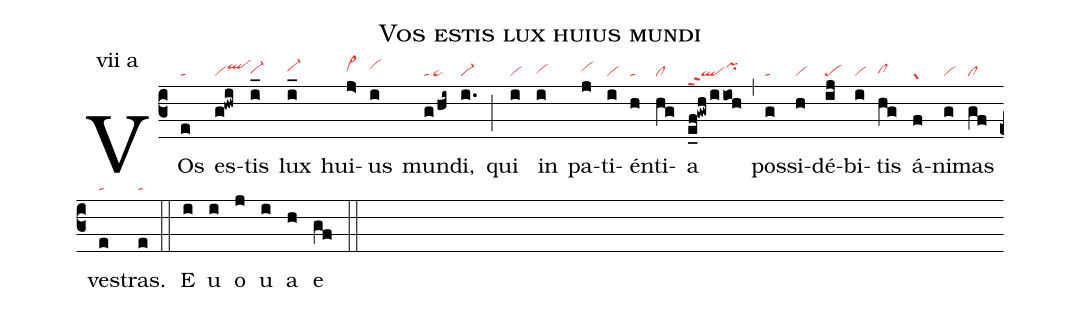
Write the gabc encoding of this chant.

name: Vos estis lux huius mundi;
annotation: vii a;
mode: 7;
nabc-lines: 1;
%%
(c3)
VOs(e|ta) es(g!hwi|viqlhi)tis(i_|vi-hg) lux(i_|vi-hh) hui(j>|vi>hh)us(i|vihi) mun(g/hi~|ta/ta>)di,(i.|vi-) (;)
qui(i|vi) in(i|vihg) pa(j|vihh)ti(i|vi)én(h|ta)ti(hg|cl)a(e_f!gwh/iioh|qlppt2pihi) (,)
pos(g|ta)si(h|vi)dé(ij|pe)bi(i|vi)tis(hg|clhg) á(f|gr)ni(g|vi)mas(gf|cl) ves(e|ta)tras.(e|ta) (::)
E(i) u(i) o(j) u(i) a(h) e(gf) (::)
